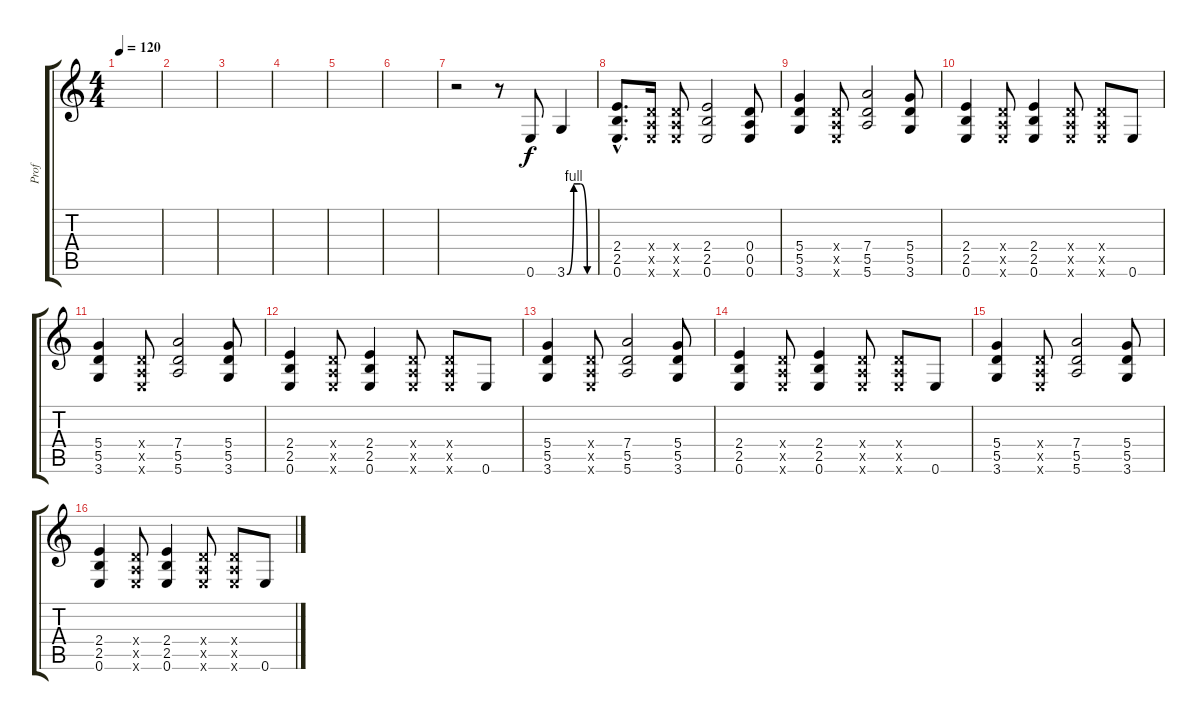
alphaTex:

\track ("Prof" "Prof") {instrument electricguitarmuted}
\staff {score tabs}
\tuning (E4 B3 G3 D3 A2 E2) {hide}
\ts (4 4)
\tempo 120
\clef g2
\ks c
|
|
|
|
|
|
r.2 r.8 0.6.8 3.6{be (custom 0 0 15 4 30 4 45 0 60 0)}.4 |
(2.4{hac} 2.5{hac} 0.6{hac}).8{d dy f} (0.4{x} 0.5{x} 0.6{x}).16 (0.4{x} 0.5{x} 0.6{x}).8 (2.4 2.5 0.6).2 (0.4 0.5 0.6).8 |
(5.4 5.5 3.6).4 (0.4{x} 0.5{x} 0.6{x}).8 (7.4 5.5 5.6).2 (5.4 5.5 3.6).8 |
(2.4 2.5 0.6).4 (0.4{x} 0.5{x} 0.6{x}).8 (2.4 2.5 0.6).4 (0.4{x} 0.5{x} 0.6{x}).8 (0.4{x} 0.5{x} 0.6{x}).8 0.6.8 |
(5.4 5.5 3.6).4 (0.4{x} 0.5{x} 0.6{x}).8 (7.4 5.5 5.6).2 (5.4 5.5 3.6).8 |
(2.4 2.5 0.6).4 (0.4{x} 0.5{x} 0.6{x}).8 (2.4 2.5 0.6).4 (0.4{x} 0.5{x} 0.6{x}).8 (0.4{x} 0.5{x} 0.6{x}).8 0.6.8 |
(5.4 5.5 3.6).4 (0.4{x} 0.5{x} 0.6{x}).8 (7.4 5.5 5.6).2 (5.4 5.5 3.6).8 |
(2.4 2.5 0.6).4 (0.4{x} 0.5{x} 0.6{x}).8 (2.4 2.5 0.6).4 (0.4{x} 0.5{x} 0.6{x}).8 (0.4{x} 0.5{x} 0.6{x}).8 0.6.8 |
(5.4 5.5 3.6).4 (0.4{x} 0.5{x} 0.6{x}).8 (7.4 5.5 5.6).2 (5.4 5.5 3.6).8 |
(2.4 2.5 0.6).4 (0.4{x} 0.5{x} 0.6{x}).8 (2.4 2.5 0.6).4 (0.4{x} 0.5{x} 0.6{x}).8 (0.4{x} 0.5{x} 0.6{x}).8 0.6.8
